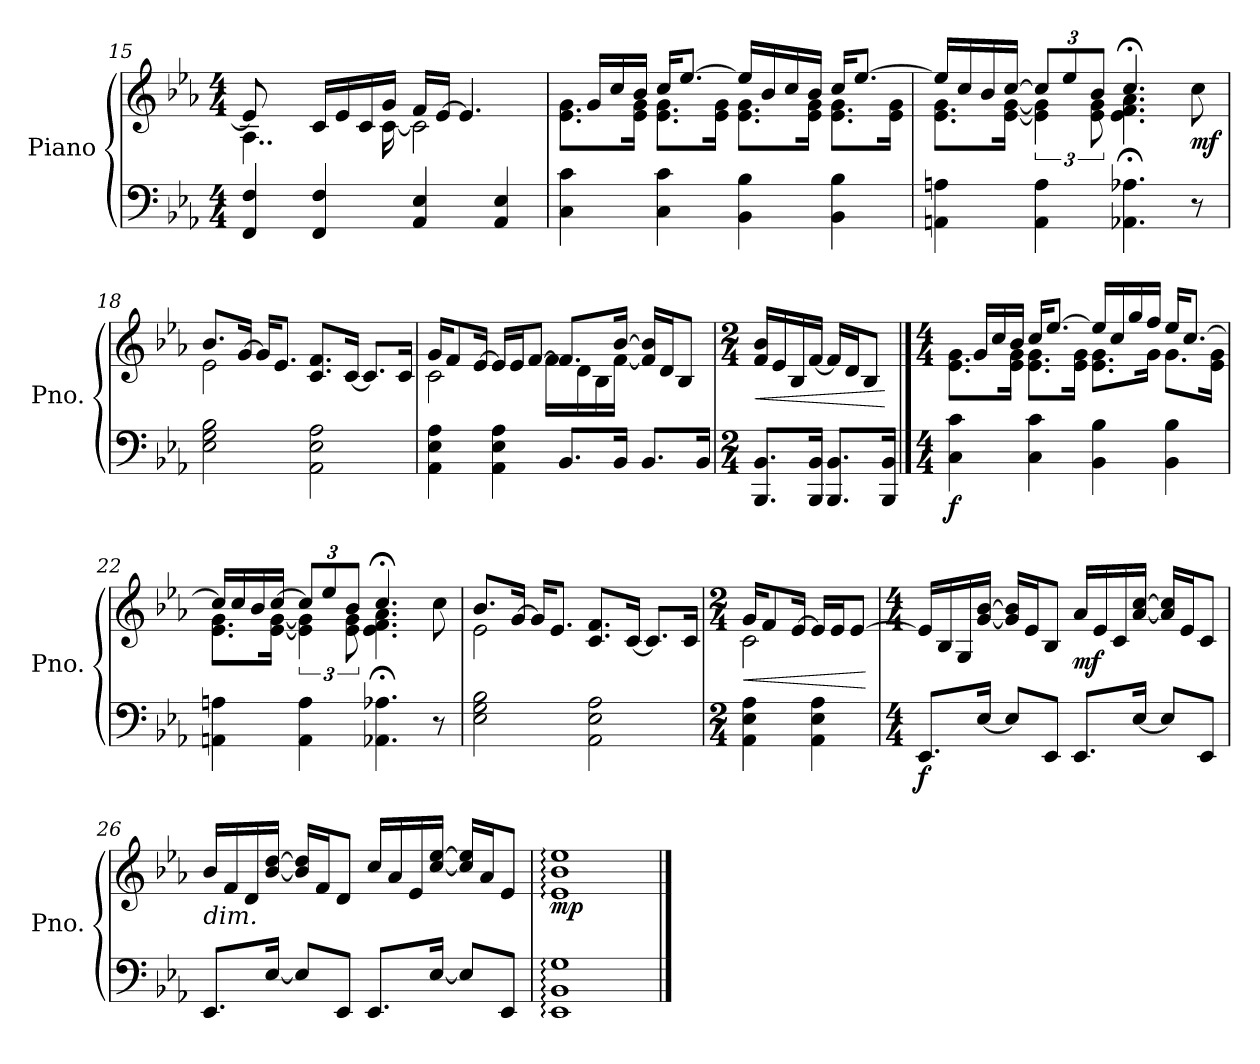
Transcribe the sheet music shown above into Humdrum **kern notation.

**kern	**kern	**dynam
*part1	*part1	*part1
*staff2	*staff1	*staff1/2
*I"Piano	*	*
*I'Pno.	*	*
!!LO:LB:g=z
*clefF4	*clefG2	*
*k[b-e-a-]	*k[b-e-a-]	*
*M4/4	*M4/4	*
=15	=15	=15
*	*^	*
4FF/ 4F/	8e-/]	4..A-\	.
.	8ryy	.	.
4FF/ 4F/	16c/LL	.	.
.	16e-/	.	.
.	16c/	.	.
.	16g/JJ	[16c\	.
4AA-/ 4E-/	16f/LL	2c\]	.
.	[16e-/JJ	.	.
.	4.e-/]	.	.
4AA-/ 4E-/	.	.	.
=16	=16	=16	=16
4C\ 4c\	16ryy	8.e-\ 8.g\L	.
.	16g/LL	.	.
.	16cc/	.	.
.	16b-/JJ	16e-\ 16g\Jk	.
4C\ 4c\	16cc/KL	8.e-\ 8.g\L	.
.	[8.ee-/J	.	.
.	.	16e-\ 16g\Jk	.
4BB-\ 4B-\	16ee-/LL]	8.e-\ 8.g\L	.
.	16b-/	.	.
.	16cc/	.	.
.	16b-/JJ	16e-\ 16g\Jk	.
4BB-\ 4B-\	16cc/KL	8.e-\ 8.g\L	.
.	[8.ee-/J	.	.
.	.	16e-\ 16g\Jk	.
=17	=17	=17	=17
4AAn\ 4An\	16ee-/LL]	8.e-\ 8.g\L	.
*	*MM60	*	*
.	16cc/	.	.
.	16b-/	.	.
.	[16cc/JJ	[16e-\ [16g\Jk	.
*	*Xbrackettup	*brackettup	*
4AA\ 4A\	12cc/L]	6e-\] 6g\]	.
.	12ee-/	.	.
.	12b-/J	12e-\ 12g\	.
*	*MM50	*	*
4.AA-X\;< 4.A-X\;<	4.cc;</	4.e-\ 4.f\ 4.a-\	.
!	!	!	!LO:DY:b
8r	8cc\	8ryy	mf
!!LO:LB:g=z	!!
=18	=18	=18	=18
*	*MM65	*	*
2E-\ 2G\ 2B-\	8.b-/L	2e-\	.
.	[16g/Jk	.	.
.	16g/KL]	.	.
.	8.e-/J	.	.
2AA-\ 2E-\ 2A-\	8.c/ 8.f/L	2ryy	.
.	[16c/Jk	.	.
.	8.c/L]	.	.
.	16c/Jk	.	.
=19	=19	=19	=19
4AA-\ 4E-\ 4A-\	16g/KL	2c\	.
.	8f/	.	.
.	[16e-/Jk	.	.
4AA-\ 4E-\ 4A-\	16e-/LL]	.	.
.	16e-/J	.	.
.	[8f/J	.	.
8.BB-/L	8.f/L]	16f\LL	.
.	.	16d\	.
.	.	16B-\	.
16BB-/Jk	[16b-/Jk	[16f\JJ	.
8.BB-/L	16f/] 16b-/]LL	4ryy	.
.	16d/J	.	.
.	8B-/J	.	.
16BB-/Jk	.	.	.
*	*v	*v	*
=20	=20	=20
*M2/4	*M2/4	*
!	!	!LO:HP:b
8.BBB-/ 8.BB-/L	16f/ 16b-/LL	<
.	16e-/	.
.	16B-/	.
16BBB-/ 16BB-/Jk	[16f/JJ	.
8.BBB-/ 8.BB-/L	16f/LL]	.
.	16d/J	.
.	8B-/J	.
16BBB-/ 16BB-/Jk	.	.
.	.	[
!!LO:LB:g=z
==21	==21	==21
*M4/4	*M4/4	*
*	*^	*
!	!	!	!LO:DY:b=2
4C\ 4c\	16ryy	8.e-\ 8.g\L	f
.	16g/LL	.	.
.	16cc/	.	.
.	16b-/JJ	16e-\ 16g\Jk	.
4C\ 4c\	16cc/KL	8.e-\ 8.g\L	.
.	[8.ee-/J	.	.
.	.	16e-\ 16g\Jk	.
4BB-\ 4B-\	16ee-/LL]	8.e-\ 8.g\L	.
*	*MM62	*	*
.	16cc/	.	.
.	16gg/	.	.
.	16ff/JJ	16g\Jk	.
4BB-\ 4B-\	16ee-/KL	8.g\L	.
.	[8.cc/J	.	.
.	.	16e-\ 16g\Jk	.
=22	=22	=22	=22
4AAn\ 4An\	16cc/LL]	8.e-\ 8.g\L	.
*	*MM60	*	*
.	16cc/	.	.
.	16b-/	.	.
.	[16cc/JJ	[16e-\ [16g\Jk	.
*	*Xbrackettup	*brackettup	*
4AA\ 4A\	12cc/L]	6e-\] 6g\]	.
.	12ee-/	.	.
.	12b-/J	12e-\ 12g\	.
*	*MM35	*	*
4.AA-X\;< 4.A-X\;<	4.cc;</	4.e-\ 4.f\ 4.a-\	.
!	!	!	!LO:DY:b
!	!	!	!LO:DY:n=1:b
8r	8cc\	8ryy	mf mf
=23	=23	=23	=23
*	*MM65	*	*
2E-\ 2G\ 2B-\	8.b-/L	2e-\	.
.	[16g/Jk	.	.
.	16g/KL]	.	.
.	8.e-/J	.	.
2AA-\ 2E-\ 2A-\	8.c/ 8.f/L	2ryy	.
.	[16c/Jk	.	.
.	8.c/L]	.	.
.	16c/Jk	.	.
!!LO:LB:g=z	!!
=24	=24	=24	=24
*M2/4	*M2/4	*	*
!	!	!	!LO:HP:b
4AA-\ 4E-\ 4A-\	16g/KL	2c\	<
.	8f/	.	.
.	[16e-/Jk	.	.
4AA-\ 4E-\ 4A-\	16e-/LL]	.	.
.	16e-/J	.	.
.	[8e-/J	.	.
*	*v	*v	*
.	.	[
=25	=25	=25
*M4/4	*M4/4	*
!	!	!LO:DY:b=2
8.EE-/L	16e-/LL]	f
.	16B-/	.
.	16G/	.
[16E-/Jk	[16g/ [16b-/JJ	.
8E-/L]	16g/] 16b-/]LL	.
.	16e-/J	.
8EE-/J	8B-/J	.
!	!	!LO:DY:b
8.EE-/L	16a-/LL	mf
.	16e-/	.
.	16c/	.
[16E-/Jk	[16a-/ [16cc/JJ	.
8E-/L]	16a-/] 16cc/]LL	.
.	16e-/J	.
8EE-/J	8c/J	.
=26	=26	=26
!	!LO:TX:b:i:t=dim.	!
8.EE-/L	16b-/LL	.
.	16f/	.
.	16d/	.
[16E-/Jk	[16b-/ [16dd/JJ	.
8E-/L]	16b-/] 16dd/]LL	.
.	16f/J	.
8EE-/J	8d/J	.
8.EE-/L	16cc/LL	.
.	16a-/	.
.	16e-/	.
[16E-/Jk	[16cc/ [16ee-/JJ	.
8E-/L]	16cc/] 16ee-/]LL	.
.	16a-/J	.
8EE-/J	8e-/J	.
=27	=27	=27
!	!	!LO:DY:b
1EE-: 1BB-: 1G:	1e-: 1b-: 1ee-:	mp
==	==	==
*-	*-	*-
